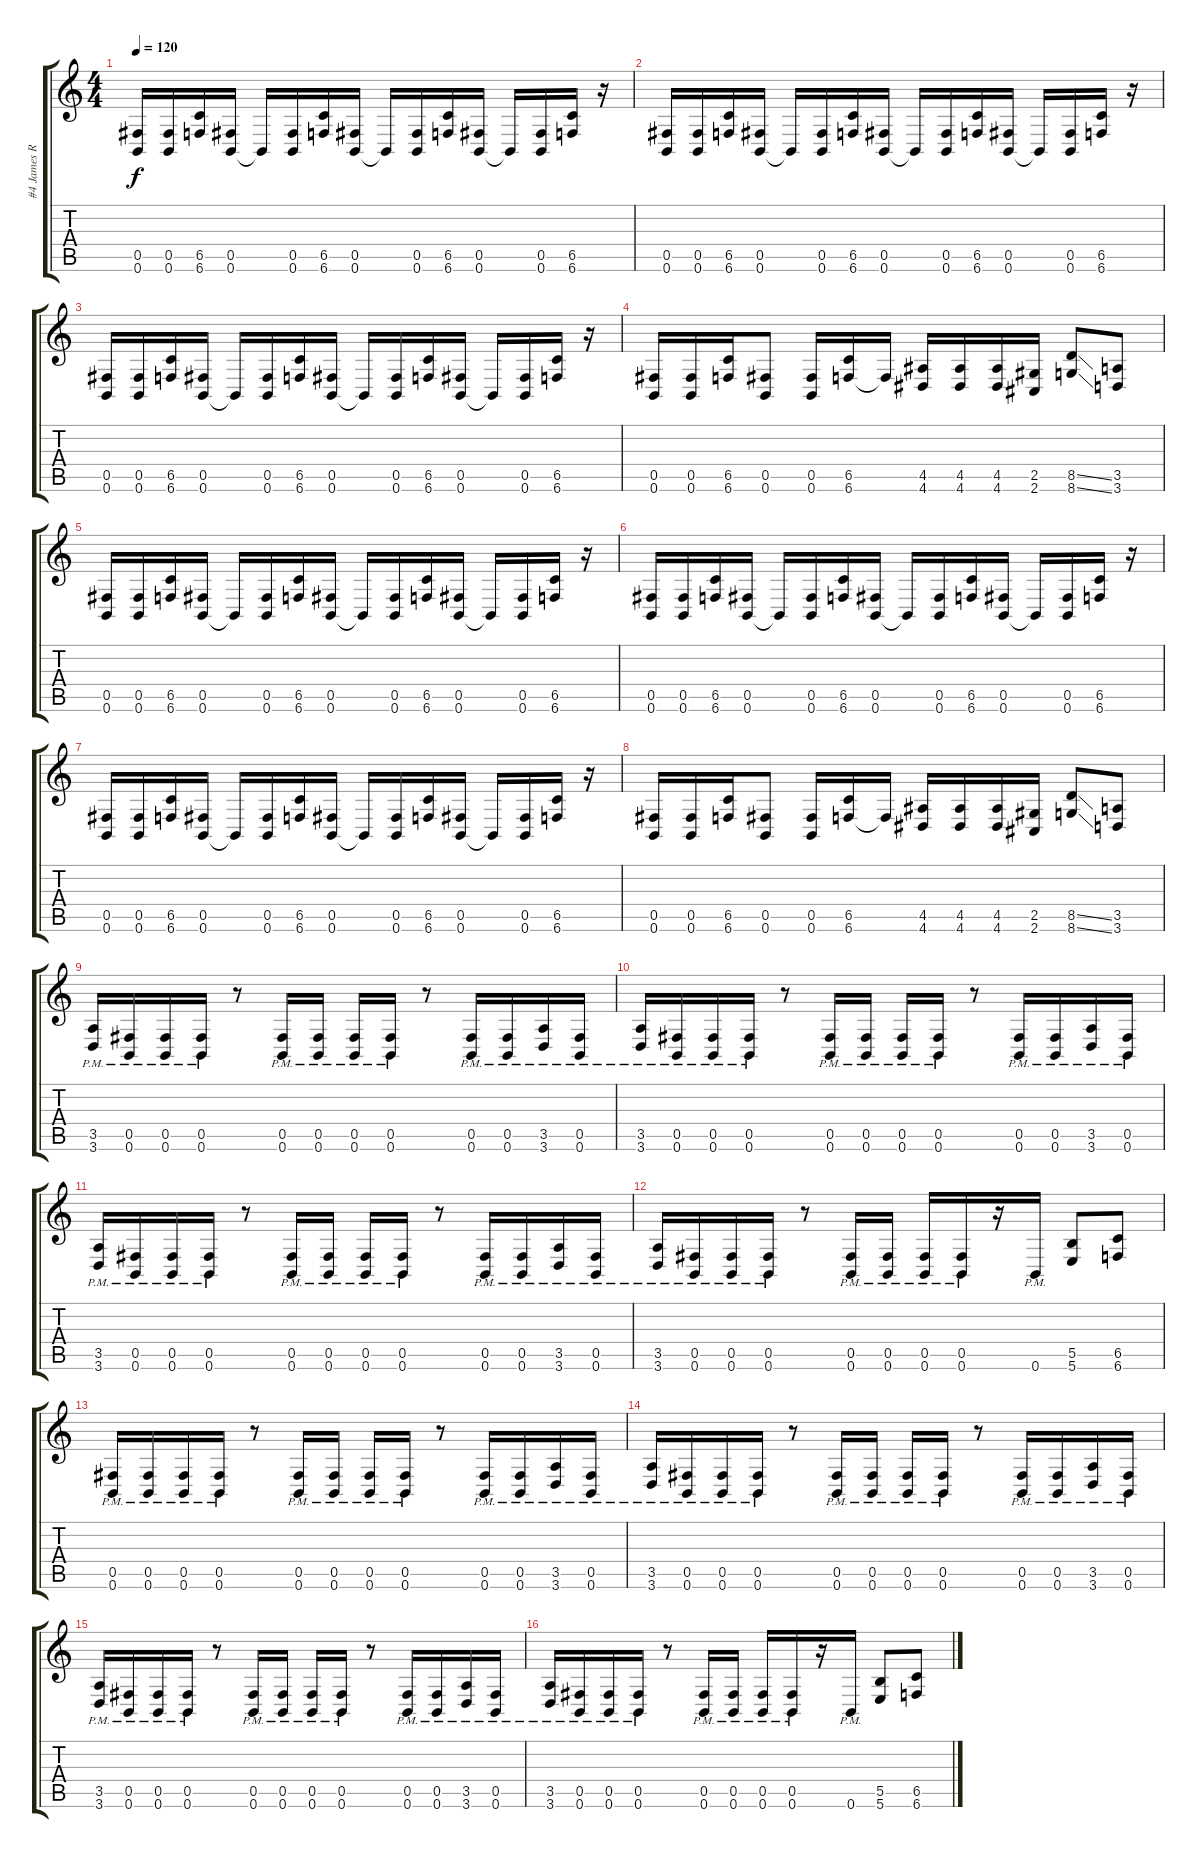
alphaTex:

\track ("#4 James Root" "#4 James R") {instrument distortionguitar}
\staff {score tabs}
\tuning (Db4 Ab3 E3 B2 Gb2 B1) {hide}
\ts (4 4)
\tempo 120
\clef g2
\ks c
(0.5 0.6).16{dy f} (0.5 0.6).16 (6.5 6.6).16 (0.5 0.6).16 0.6{t}.16 (0.5 0.6).16 (6.5 6.6).16 (0.5 0.6).16 0.6{t}.16 (0.5 0.6).16 (6.5 6.6).16 (0.5 0.6).16 0.6{t}.16 (0.5 0.6).16 (6.5 6.6).16 r.16 |
(0.5 0.6).16 (0.5 0.6).16 (6.5 6.6).16 (0.5 0.6).16 0.6{t}.16 (0.5 0.6).16 (6.5 6.6).16 (0.5 0.6).16 0.6{t}.16 (0.5 0.6).16 (6.5 6.6).16 (0.5 0.6).16 0.6{t}.16 (0.5 0.6).16 (6.5 6.6).16 r.16 |
(0.5 0.6).16 (0.5 0.6).16 (6.5 6.6).16 (0.5 0.6).16 0.6{t}.16 (0.5 0.6).16 (6.5 6.6).16 (0.5 0.6).16 0.6{t}.16 (0.5 0.6).16 (6.5 6.6).16 (0.5 0.6).16 0.6{t}.16 (0.5 0.6).16 (6.5 6.6).16 r.16 |
(0.5 0.6).16 (0.5 0.6).16 (6.5 6.6).16 (0.5 0.6).8 (0.5 0.6).16 (6.5 6.6).16 6.6{t}.16 (4.5 4.6).16 (4.5 4.6).16 (4.5 4.6).16 (2.5 2.6).16 (8.5{ss} 8.6{ss}).8 (3.5 3.6).8 |
(0.5 0.6).16 (0.5 0.6).16 (6.5 6.6).16 (0.5 0.6).16 0.6{t}.16 (0.5 0.6).16 (6.5 6.6).16 (0.5 0.6).16 0.6{t}.16 (0.5 0.6).16 (6.5 6.6).16 (0.5 0.6).16 0.6{t}.16 (0.5 0.6).16 (6.5 6.6).16 r.16 |
(0.5 0.6).16 (0.5 0.6).16 (6.5 6.6).16 (0.5 0.6).16 0.6{t}.16 (0.5 0.6).16 (6.5 6.6).16 (0.5 0.6).16 0.6{t}.16 (0.5 0.6).16 (6.5 6.6).16 (0.5 0.6).16 0.6{t}.16 (0.5 0.6).16 (6.5 6.6).16 r.16 |
(0.5 0.6).16 (0.5 0.6).16 (6.5 6.6).16 (0.5 0.6).16 0.6{t}.16 (0.5 0.6).16 (6.5 6.6).16 (0.5 0.6).16 0.6{t}.16 (0.5 0.6).16 (6.5 6.6).16 (0.5 0.6).16 0.6{t}.16 (0.5 0.6).16 (6.5 6.6).16 r.16 |
(0.5 0.6).16 (0.5 0.6).16 (6.5 6.6).16 (0.5 0.6).8 (0.5 0.6).16 (6.5 6.6).16 6.6{t}.16 (4.5 4.6).16 (4.5 4.6).16 (4.5 4.6).16 (2.5 2.6).16 (8.5{ss} 8.6{ss}).8 (3.5 3.6).8 |
(3.5{pm} 3.6{pm}).16 (0.5{pm} 0.6{pm}).16 (0.5{pm} 0.6{pm}).16 (0.5{pm} 0.6{pm}).16 r.8 (0.5{pm} 0.6{pm}).16 (0.5{pm} 0.6{pm}).16 (0.5{pm} 0.6{pm}).16 (0.5{pm} 0.6{pm}).16 r.8 (0.5{pm} 0.6{pm}).16 (0.5{pm} 0.6{pm}).16 (3.5{pm} 3.6{pm}).16 (0.5{pm} 0.6{pm}).16 |
(3.5{pm} 3.6{pm}).16 (0.5{pm} 0.6{pm}).16 (0.5{pm} 0.6{pm}).16 (0.5{pm} 0.6{pm}).16 r.8 (0.5{pm} 0.6{pm}).16 (0.5{pm} 0.6{pm}).16 (0.5{pm} 0.6{pm}).16 (0.5{pm} 0.6{pm}).16 r.8 (0.5{pm} 0.6{pm}).16 (0.5{pm} 0.6{pm}).16 (3.5{pm} 3.6{pm}).16 (0.5{pm} 0.6{pm}).16 |
(3.5{pm} 3.6{pm}).16 (0.5{pm} 0.6{pm}).16 (0.5{pm} 0.6{pm}).16 (0.5{pm} 0.6{pm}).16 r.8 (0.5{pm} 0.6{pm}).16 (0.5{pm} 0.6{pm}).16 (0.5{pm} 0.6{pm}).16 (0.5{pm} 0.6{pm}).16 r.8 (0.5{pm} 0.6{pm}).16 (0.5{pm} 0.6{pm}).16 (3.5{pm} 3.6{pm}).16 (0.5{pm} 0.6{pm}).16 |
(3.5{pm} 3.6{pm}).16 (0.5{pm} 0.6{pm}).16 (0.5{pm} 0.6{pm}).16 (0.5{pm} 0.6{pm}).16 r.8 (0.5{pm} 0.6{pm}).16 (0.5{pm} 0.6{pm}).16 (0.5{pm} 0.6{pm}).16 (0.5{pm} 0.6{pm}).16 r.16 0.6{pm}.16 (5.5 5.6).8 (6.5 6.6).8 |
(0.5{pm} 0.6{pm}).16 (0.5{pm} 0.6{pm}).16 (0.5{pm} 0.6{pm}).16 (0.5{pm} 0.6{pm}).16 r.8 (0.5{pm} 0.6{pm}).16 (0.5{pm} 0.6{pm}).16 (0.5{pm} 0.6{pm}).16 (0.5{pm} 0.6{pm}).16 r.8 (0.5{pm} 0.6{pm}).16 (0.5{pm} 0.6{pm}).16 (3.5{pm} 3.6{pm}).16 (0.5{pm} 0.6{pm}).16 |
(3.5{pm} 3.6{pm}).16 (0.5{pm} 0.6{pm}).16 (0.5{pm} 0.6{pm}).16 (0.5{pm} 0.6{pm}).16 r.8 (0.5{pm} 0.6{pm}).16 (0.5{pm} 0.6{pm}).16 (0.5{pm} 0.6{pm}).16 (0.5{pm} 0.6{pm}).16 r.8 (0.5{pm} 0.6{pm}).16 (0.5{pm} 0.6{pm}).16 (3.5{pm} 3.6{pm}).16 (0.5{pm} 0.6{pm}).16 |
(3.5{pm} 3.6{pm}).16 (0.5{pm} 0.6{pm}).16 (0.5{pm} 0.6{pm}).16 (0.5{pm} 0.6{pm}).16 r.8 (0.5{pm} 0.6{pm}).16 (0.5{pm} 0.6{pm}).16 (0.5{pm} 0.6{pm}).16 (0.5{pm} 0.6{pm}).16 r.8 (0.5{pm} 0.6{pm}).16 (0.5{pm} 0.6{pm}).16 (3.5{pm} 3.6{pm}).16 (0.5{pm} 0.6{pm}).16 |
(3.5{pm} 3.6{pm}).16 (0.5{pm} 0.6{pm}).16 (0.5{pm} 0.6{pm}).16 (0.5{pm} 0.6{pm}).16 r.8 (0.5{pm} 0.6{pm}).16 (0.5{pm} 0.6{pm}).16 (0.5{pm} 0.6{pm}).16 (0.5{pm} 0.6{pm}).16 r.16 0.6{pm}.16 (5.5 5.6).8 (6.5 6.6).8
